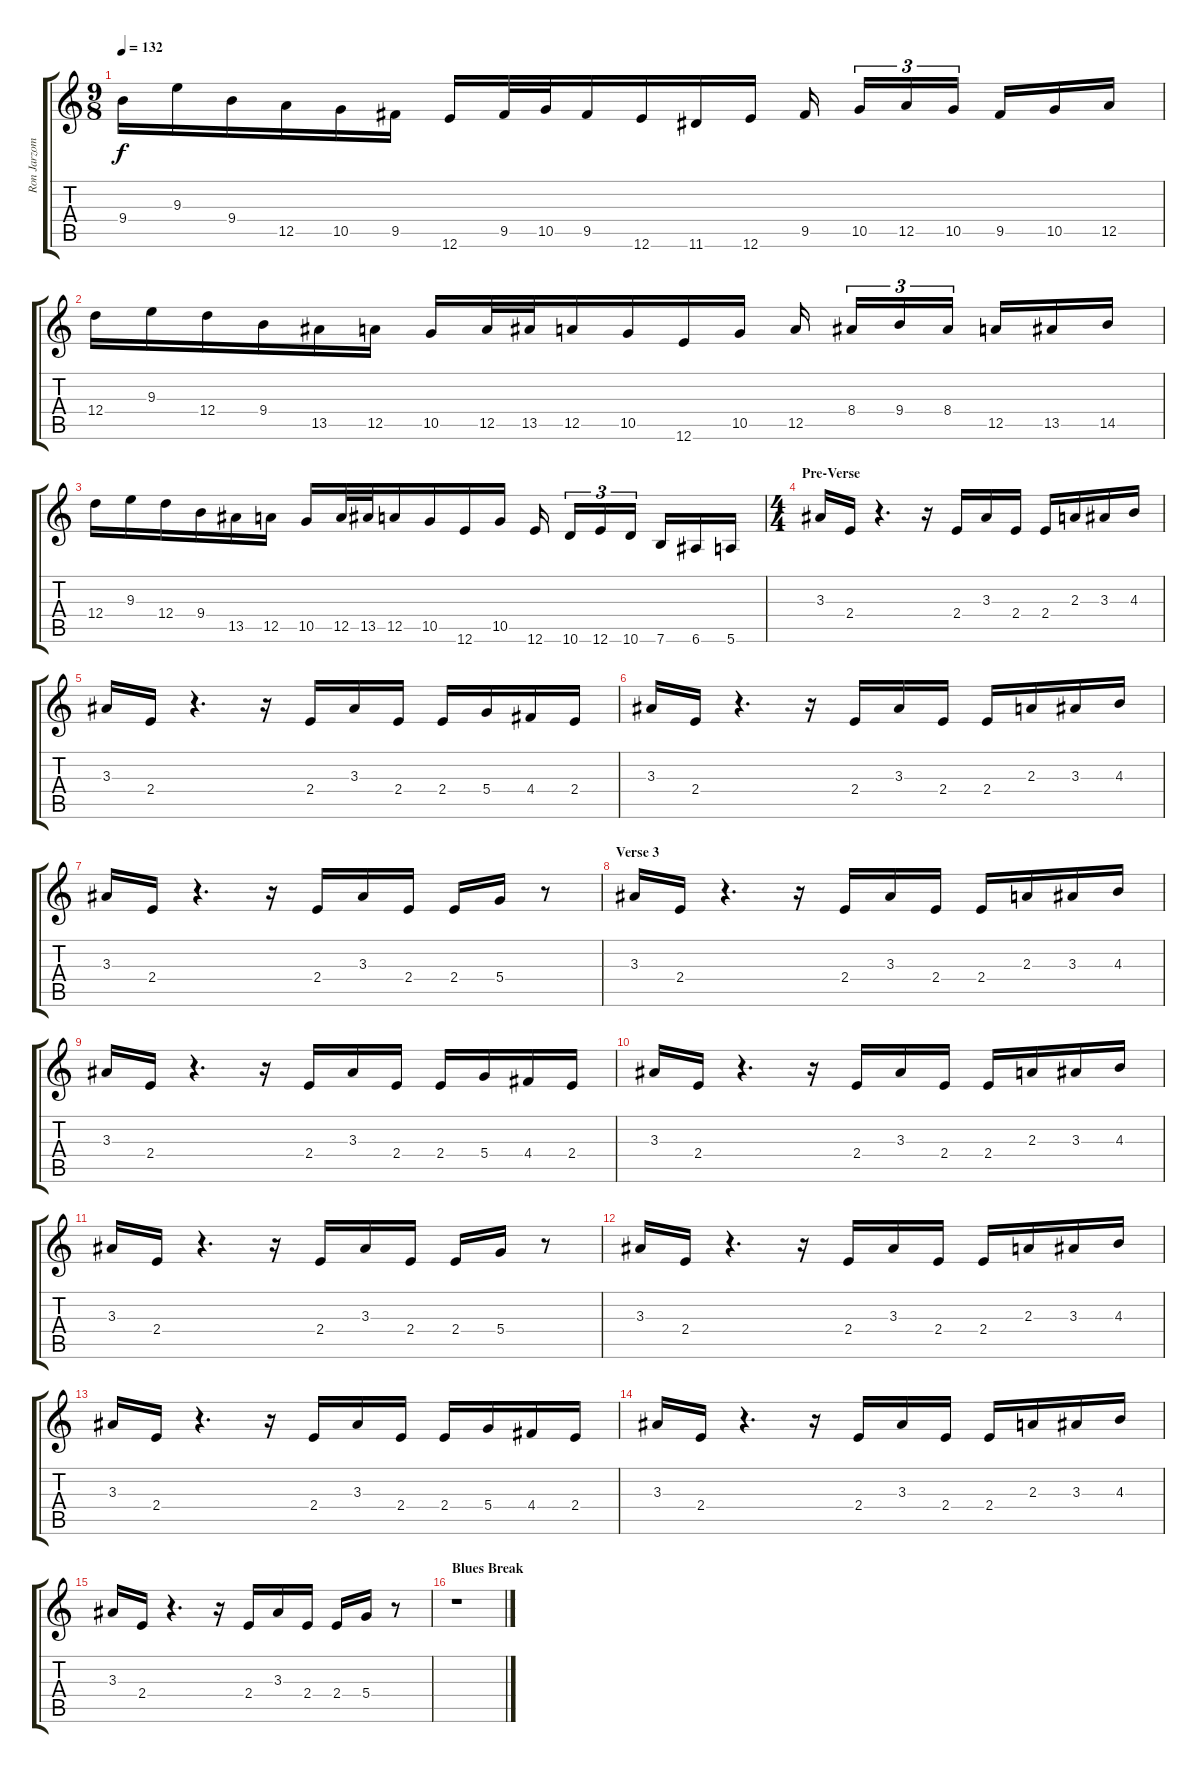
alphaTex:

\track ("Ron Jarzombek" "Ron Jarzom") {instrument distortionguitar}
\staff {score tabs}
\tuning (E4 B3 G3 D3 A2 E2) {hide}
\ts (9 8)
\tempo 132
\clef g2
\ks c
9.4.16{dy f} 9.3.16 9.4.16 12.5.16 10.5.16 9.5.16 12.6.16 9.5.32 10.5.32 9.5.16 12.6.16 11.6.16 12.6.16 9.5.16 10.5.16{tu (3 2)} 12.5.16{tu (3 2)} 10.5.16{tu (3 2)} 9.5.16 10.5.16 12.5.16 |
12.4.16 9.3.16 12.4.16 9.4.16 13.5.16 12.5.16 10.5.16 12.5.32 13.5.32 12.5.16 10.5.16 12.6.16 10.5.16 12.5.16 8.4.16{tu (3 2)} 9.4.16{tu (3 2)} 8.4.16{tu (3 2)} 12.5.16 13.5.16 14.5.16 |
12.4.16 9.3.16 12.4.16 9.4.16 13.5.16 12.5.16 10.5.16 12.5.32 13.5.32 12.5.16 10.5.16 12.6.16 10.5.16 12.6.16 10.6.16{tu (3 2)} 12.6.16{tu (3 2)} 10.6.16{tu (3 2)} 7.6.16 6.6.16 5.6.16 |
\ts (4 4)
\section ("" "Pre-Verse")
3.3.16{balance 8} 2.4.16 r.4{d} r.16 2.4.16 3.3.16 2.4.16 2.4.16 2.3.16 3.3.16 4.3.16 |
3.3.16 2.4.16 r.4{d} r.16 2.4.16 3.3.16 2.4.16 2.4.16 5.4.16 4.4.16 2.4.16 |
3.3.16 2.4.16 r.4{d} r.16 2.4.16 3.3.16 2.4.16 2.4.16 2.3.16 3.3.16 4.3.16 |
3.3.16 2.4.16 r.4{d} r.16 2.4.16 3.3.16 2.4.16 2.4.16 5.4.16 r.8 |
\section ("" "Verse 3")
3.3.16{balance 8} 2.4.16 r.4{d} r.16 2.4.16 3.3.16 2.4.16 2.4.16 2.3.16 3.3.16 4.3.16 |
3.3.16 2.4.16 r.4{d} r.16 2.4.16 3.3.16 2.4.16 2.4.16 5.4.16 4.4.16 2.4.16 |
3.3.16 2.4.16 r.4{d} r.16 2.4.16 3.3.16 2.4.16 2.4.16 2.3.16 3.3.16 4.3.16 |
3.3.16 2.4.16 r.4{d} r.16 2.4.16 3.3.16 2.4.16 2.4.16 5.4.16 r.8 |
3.3.16 2.4.16 r.4{d} r.16 2.4.16 3.3.16 2.4.16 2.4.16 2.3.16 3.3.16 4.3.16 |
3.3.16 2.4.16 r.4{d} r.16 2.4.16 3.3.16 2.4.16 2.4.16 5.4.16 4.4.16 2.4.16 |
3.3.16 2.4.16 r.4{d} r.16 2.4.16 3.3.16 2.4.16 2.4.16 2.3.16 3.3.16 4.3.16 |
3.3.16 2.4.16 r.4{d} r.16 2.4.16 3.3.16 2.4.16 2.4.16 5.4.16 r.8 |
\section ("" "Blues Break")
r.1
